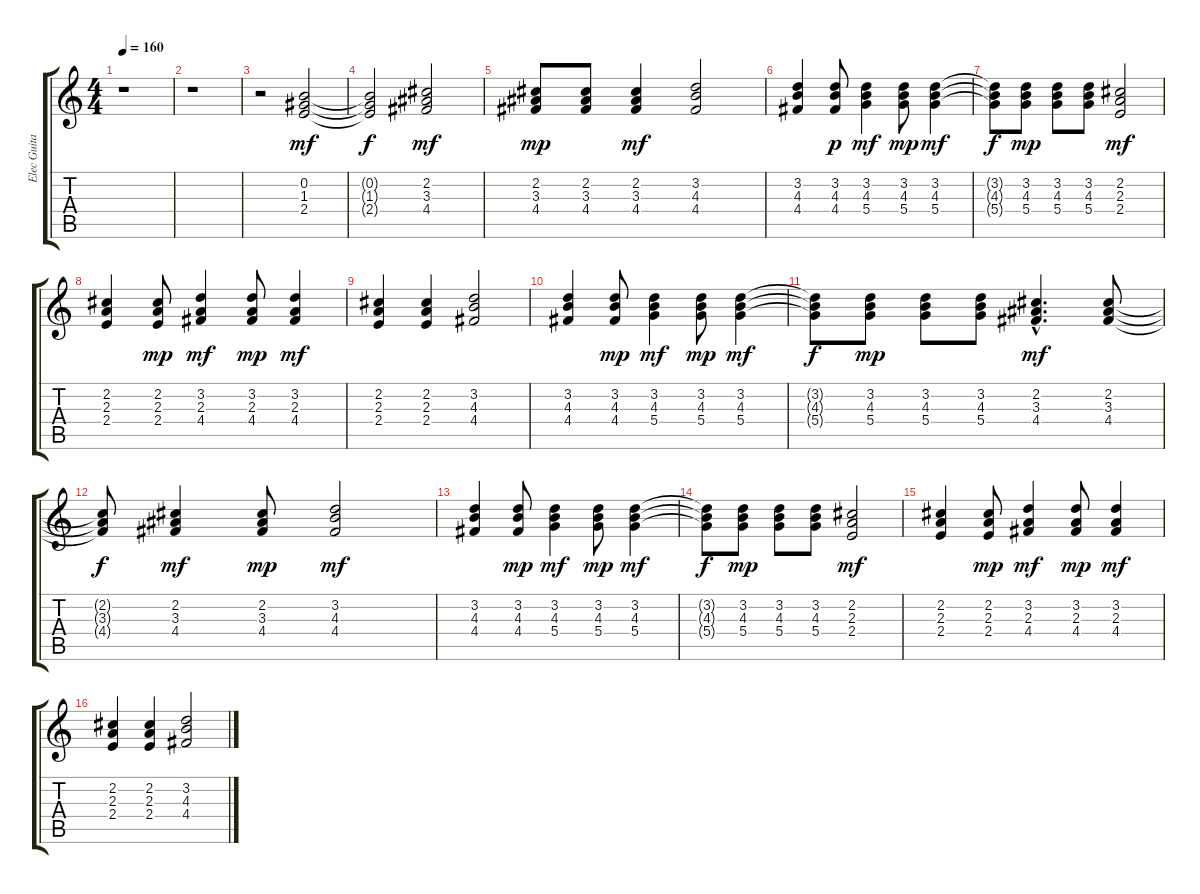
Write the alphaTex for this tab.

\track ("Elec Guitar" "Elec Guita") {instrument distortionguitar}
\staff {score tabs}
\tuning (E4 B3 G3 D3 A2 E2) {hide}
\ts (4 4)
\tempo 160
\clef g2
\ks c
r.1{dy fff} |
r.1 |
r.2 (0.2 1.3 2.4).2{dy mf} |
(0.2{t} 1.3{t} 2.4{t}).2{dy f} (2.2 3.3 4.4).2{dy mf} |
(2.2 3.3 4.4).8{dy mp} (2.2 3.3 4.4).8 (2.2 3.3 4.4).4{dy mf} (3.2 4.3 4.4).2 |
(3.2 4.3 4.4).4 (3.2 4.3 4.4).8{dy p} (3.2 4.3 5.4).4{dy mf} (3.2 4.3 5.4).8{dy mp} (3.2 4.3 5.4).4{dy mf} |
(3.2{t} 4.3{t} 5.4{t}).8{dy f} (3.2 4.3 5.4).8{dy mp} (3.2 4.3 5.4).8 (3.2 4.3 5.4).8 (2.2 2.3 2.4).2{dy mf} |
(2.2 2.3 2.4).4 (2.2 2.3 2.4).8{dy mp} (3.2 2.3 4.4).4{dy mf} (3.2 2.3 4.4).8{dy mp} (3.2 2.3 4.4).4{dy mf} |
(2.2 2.3 2.4).4 (2.2 2.3 2.4).4 (3.2 4.3 4.4).2 |
(3.2 4.3 4.4).4 (3.2 4.3 4.4).8{dy mp} (3.2 4.3 5.4).4{dy mf} (3.2 4.3 5.4).8{dy mp} (3.2 4.3 5.4).4{dy mf} |
(3.2{t} 4.3{t} 5.4{t}).8{dy f} (3.2 4.3 5.4).8{dy mp} (3.2 4.3 5.4).8 (3.2 4.3 5.4).8 (2.2{hac} 3.3{hac} 4.4{hac}).4{d dy mf} (2.2 3.3 4.4).8 |
(2.2{t} 3.3{t} 4.4{t}).8{dy f} (2.2 3.3 4.4).4{dy mf} (2.2 3.3 4.4).8{dy mp} (3.2 4.3 4.4).2{dy mf} |
(3.2 4.3 4.4).4 (3.2 4.3 4.4).8{dy mp} (3.2 4.3 5.4).4{dy mf} (3.2 4.3 5.4).8{dy mp} (3.2 4.3 5.4).4{dy mf} |
(3.2{t} 4.3{t} 5.4{t}).8{dy f} (3.2 4.3 5.4).8{dy mp} (3.2 4.3 5.4).8 (3.2 4.3 5.4).8 (2.2 2.3 2.4).2{dy mf} |
(2.2 2.3 2.4).4 (2.2 2.3 2.4).8{dy mp} (3.2 2.3 4.4).4{dy mf} (3.2 2.3 4.4).8{dy mp} (3.2 2.3 4.4).4{dy mf} |
(2.2 2.3 2.4).4 (2.2 2.3 2.4).4 (3.2 4.3 4.4).2
